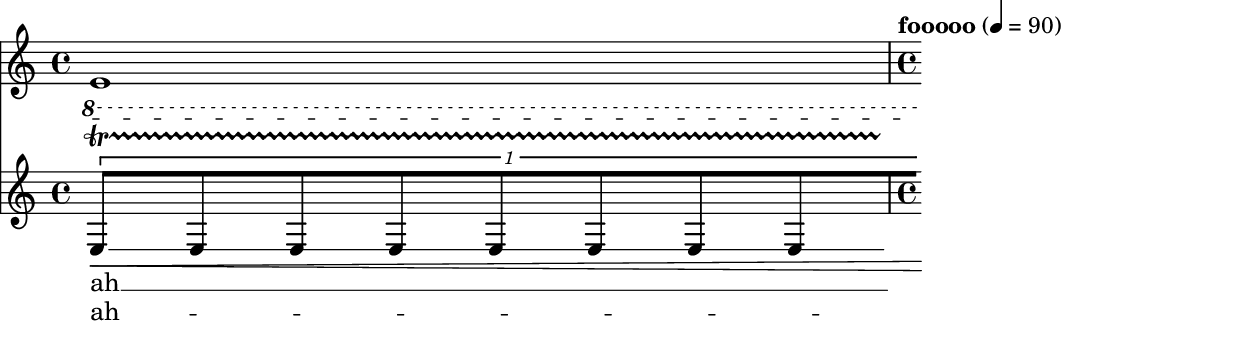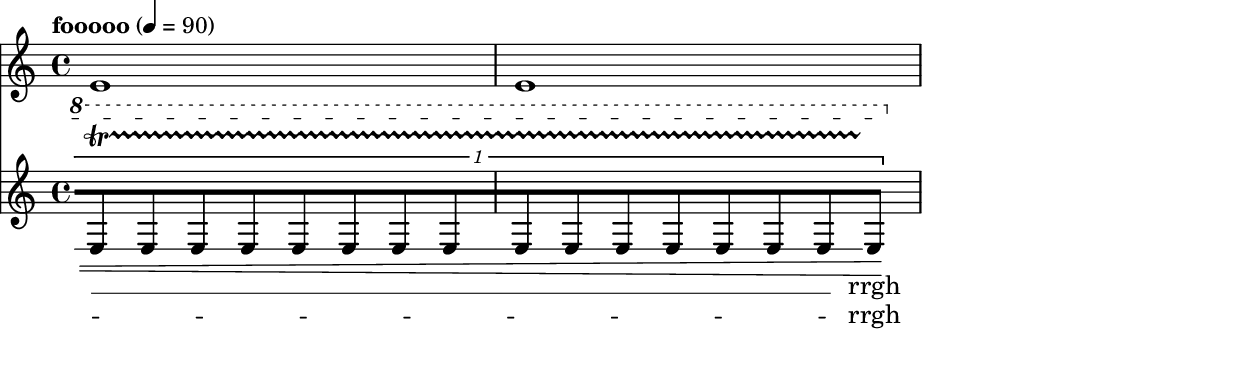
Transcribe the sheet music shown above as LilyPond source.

%% Generated by lilypond-book.py
%% Options: [exampleindent=10.16\mm,indent=0\mm,line-width=160\mm]
\include "lilypond-book-preamble.ly"


% ****************************************************************
% Start cut-&-pastable-section
% ****************************************************************



\paper {
  indent = 0\mm
  line-width = 160\mm
  % offset the left padding, also add 1mm as lilypond creates cropped
  % images with a little space on the right
  line-width = #(- line-width (* mm  3.000000) (* mm 1))
}

\layout {
  
}





% ****************************************************************
% ly snippet:
% ****************************************************************
\sourcefilename "/home/gub/NewGub/gub/target/linux-x86/src/lilypond-git.sv.gnu.org--lilypond.git-release-unstable/input/regression/metronome-mark-broken-bound.ly"
\sourcefileline 0
\version "2.17.11"

\header {
texidoc = "A @code{MetronomeMark}, @code{RehearsalMark} and @code{BarNumber}
should not effect the starting point of spanners.
"
}

<<
 \new Staff {
   e'1 \time 4/4 \break |
   \tempo \markup { "fooooo" } 4 = 90
   e'1 |
   e'1 |
 }

 \new Staff {
   \override Score.MetronomeMark.break-visibility = #all-visible
   \override TupletBracket.breakable = ##t
   \override Beam.breakable = ##t
   \override Glissando.breakable = ##t

   \ottava #1 \tuplet 1/1 { e'8\<\startTextSpan\startTrillSpan\glissando
     [ \override NoteColumn.glissando-skip = ##t\repeat unfold 22 e'8
       \revert NoteColumn.glissando-skip e'8\!\stopTextSpan\stopTrillSpan ] } |
 }
 \addlyrics { ah __ \repeat unfold 21 { \skip 4 } _ rrgh }
 \addlyrics { ah --  \repeat unfold 21 { \skip 4 } _ rrgh }
>>

\layout {
 \context {
   \Voice
   \remove "Forbid_line_break_engraver"
 }
}



% ****************************************************************
% end ly snippet
% ****************************************************************
